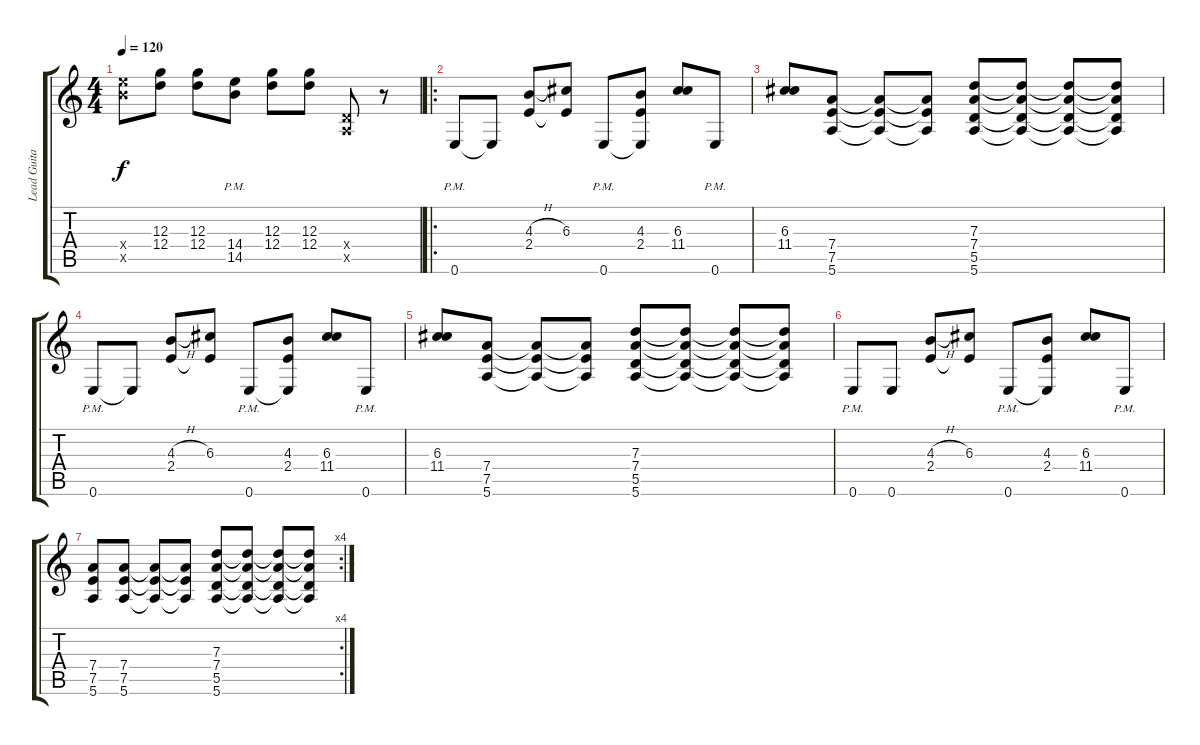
\track ("Lead Guitar" "Lead Guita") {instrument acousticguitarsteel}
\staff {score tabs}
\tuning (E4 B3 G3 D3 A2 E2) {hide}
\ts (4 4)
\tempo 120
\clef g2
\ks c
(14.4{x} 14.5{x}).8{dy f} (12.3 12.4).8 (12.3 12.4).8 (14.4 14.5{pm}).8 (12.3 12.4).8 (12.3 12.4).8 (0.4{x} 0.5{x}).8 r.8 |
\ro
0.6{pm}.8 0.6{t}.8 (4.3{h} 2.4).8 (6.3 2.4{t}).8 0.6{pm}.8 (4.3 2.4 0.6{t}).8 (6.3 11.4).8 0.6{pm}.8 |
(6.3 11.4).8 (7.4 7.5 5.6).8 (7.4{t} 7.5{t} 5.6{t}).8 (7.4{t} 7.5{t} 5.6{t}).8 (7.3 7.4 5.5 5.6).8 (7.3{t} 7.4{t} 5.5{t} 5.6{t}).8 (7.3{t} 7.4{t} 5.5{t} 5.6{t}).8 (7.3{t} 7.4{t} 5.5{t} 5.6{t}).8 |
0.6{pm}.8 0.6{t}.8 (4.3{h} 2.4).8 (6.3 2.4{t}).8 0.6{pm}.8 (4.3 2.4 0.6{t}).8 (6.3 11.4).8 0.6{pm}.8 |
(6.3 11.4).8 (7.4 7.5 5.6).8 (7.4{t} 7.5{t} 5.6{t}).8 (7.4{t} 7.5{t} 5.6{t}).8 (7.3 7.4 5.5 5.6).8 (7.3{t} 7.4{t} 5.5{t} 5.6{t}).8 (7.3{t} 7.4{t} 5.5{t} 5.6{t}).8 (7.3{t} 7.4{t} 5.5{t} 5.6{t}).8 |
0.6{pm}.8 0.6.8 (4.3{h} 2.4).8 (6.3 2.4{t}).8 0.6{pm}.8 (4.3 2.4 0.6{t}).8 (6.3 11.4).8 0.6{pm}.8 |
\rc 4
(7.4 7.5 5.6).8 (7.4 7.5 5.6).8 (7.4{t} 7.5{t} 5.6{t}).8 (7.4{t} 7.5{t} 5.6{t}).8 (7.3 7.4 5.5 5.6).8 (7.3{t} 7.4{t} 5.5{t} 5.6{t}).8 (7.3{t} 7.4{t} 5.5{t} 5.6{t}).8 (7.3{t} 7.4{t} 5.5{t} 5.6{t}).8
